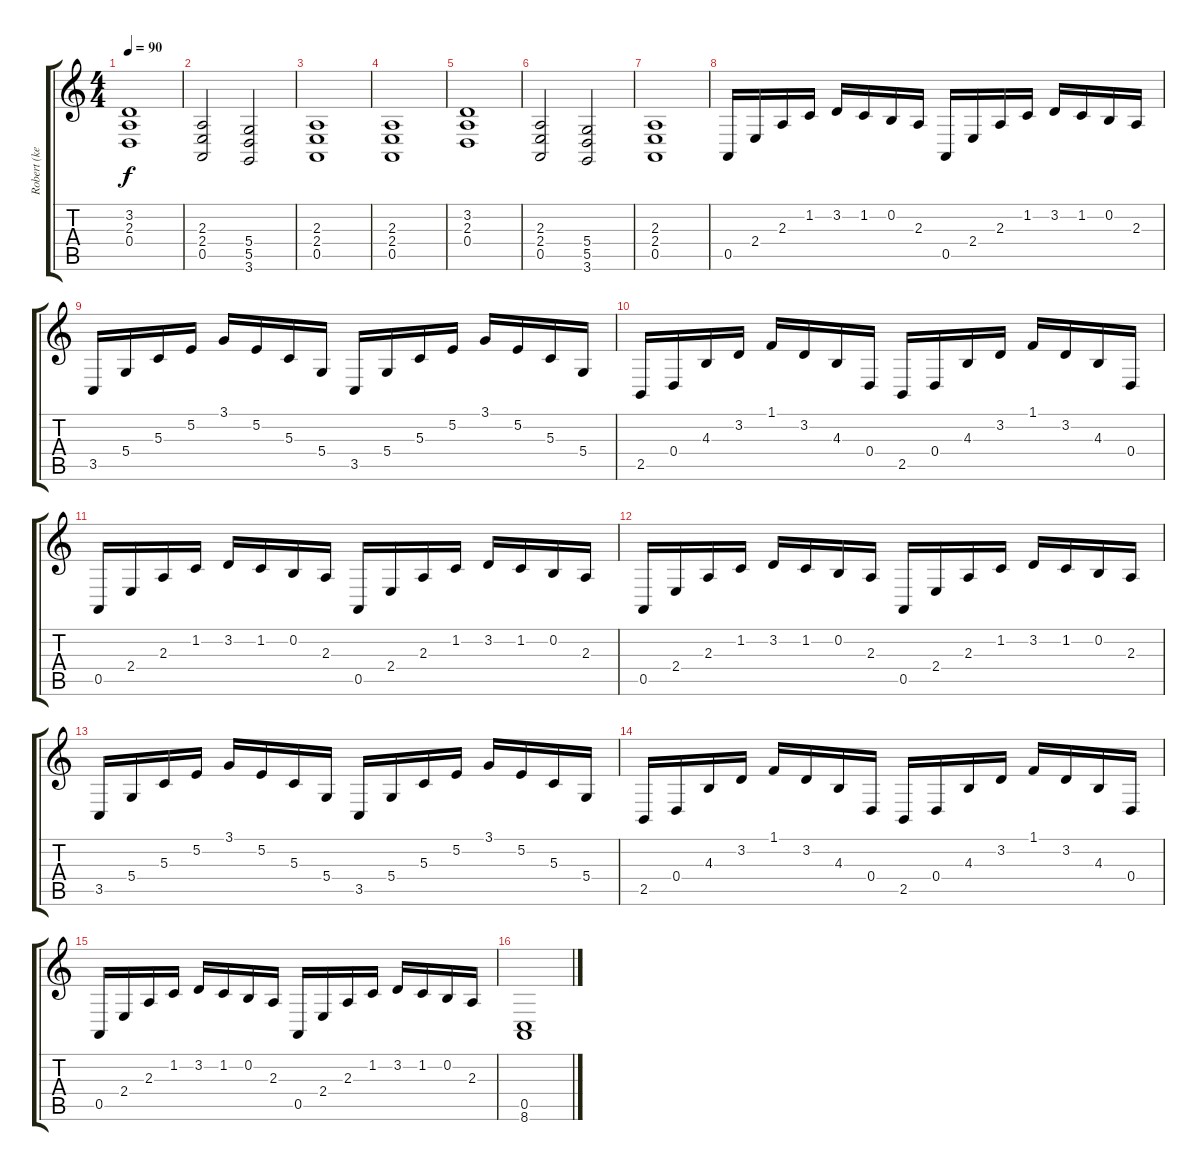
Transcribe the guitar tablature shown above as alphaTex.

\track ("Robert (keyboard)" "Robert (ke") {instrument synthstrings1}
\staff {score tabs}
\tuning (E4 B3 G3 D3 A2 E2) {hide}
\ts (4 4)
\tempo 90
\clef g2
\ks c
(3.2 2.3 0.4).1{dy f} |
(2.3 2.4 0.5).2 (5.4 5.5 3.6).2 |
(2.3 2.4 0.5).1 |
(2.3 2.4 0.5).1 |
(3.2 2.3 0.4).1 |
(2.3 2.4 0.5).2 (5.4 5.5 3.6).2 |
(2.3 2.4 0.5).1 |
0.5.16 2.4.16 2.3.16 1.2.16 3.2.16 1.2.16 0.2.16 2.3.16 0.5.16 2.4.16 2.3.16 1.2.16 3.2.16 1.2.16 0.2.16 2.3.16 |
3.5.16 5.4.16 5.3.16 5.2.16 3.1.16 5.2.16 5.3.16 5.4.16 3.5.16 5.4.16 5.3.16 5.2.16 3.1.16 5.2.16 5.3.16 5.4.16 |
2.5.16 0.4.16 4.3.16 3.2.16 1.1.16 3.2.16 4.3.16 0.4.16 2.5.16 0.4.16 4.3.16 3.2.16 1.1.16 3.2.16 4.3.16 0.4.16 |
0.5.16 2.4.16 2.3.16 1.2.16 3.2.16 1.2.16 0.2.16 2.3.16 0.5.16 2.4.16 2.3.16 1.2.16 3.2.16 1.2.16 0.2.16 2.3.16 |
0.5.16 2.4.16 2.3.16 1.2.16 3.2.16 1.2.16 0.2.16 2.3.16 0.5.16 2.4.16 2.3.16 1.2.16 3.2.16 1.2.16 0.2.16 2.3.16 |
3.5.16 5.4.16 5.3.16 5.2.16 3.1.16 5.2.16 5.3.16 5.4.16 3.5.16 5.4.16 5.3.16 5.2.16 3.1.16 5.2.16 5.3.16 5.4.16 |
2.5.16 0.4.16 4.3.16 3.2.16 1.1.16 3.2.16 4.3.16 0.4.16 2.5.16 0.4.16 4.3.16 3.2.16 1.1.16 3.2.16 4.3.16 0.4.16 |
0.5.16 2.4.16 2.3.16 1.2.16 3.2.16 1.2.16 0.2.16 2.3.16 0.5.16 2.4.16 2.3.16 1.2.16 3.2.16 1.2.16 0.2.16 2.3.16 |
(0.5 8.6).1
